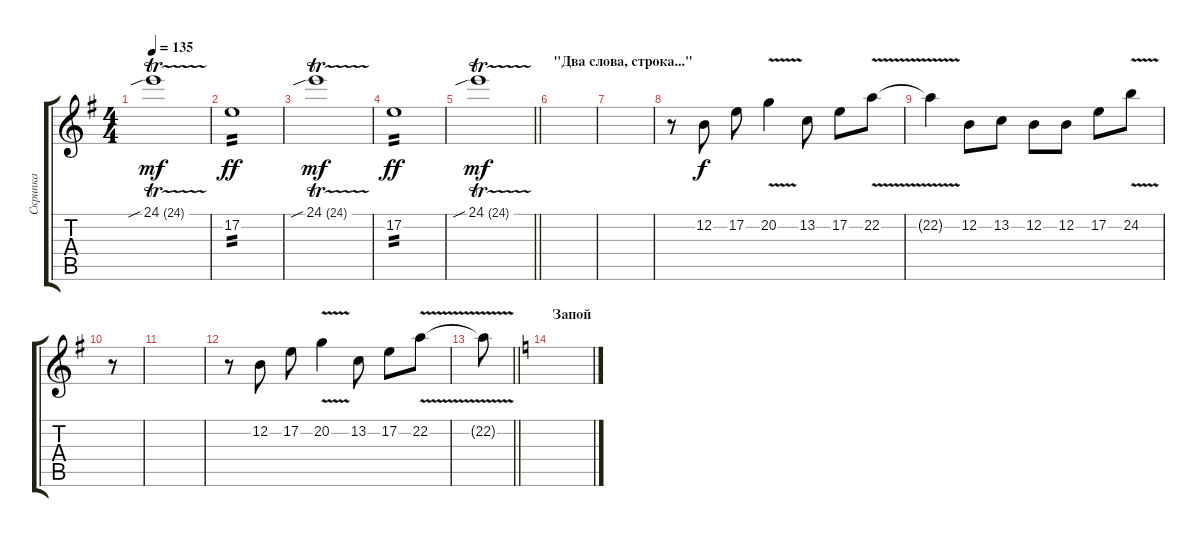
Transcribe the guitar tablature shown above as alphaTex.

\track ("Скрипка" "Скрипка") {instrument violin}
\staff {score tabs}
\tuning (E4 B3 G3 D3 A2 E2) {hide}
\ts (4 4)
\tempo 135
\clef g2
\ks eminor
24.1{tr (24 16) sib}.1{dy mf} |
17.2.1{tp 2 dy ff} |
24.1{tr (24 16) sib}.1{dy mf} |
17.2.1{tp 2 dy ff} |
\barLineRight lightlight
24.1{tr (24 16) sib}.1{dy mf} |
\section ("" "\"Два слова, строка...\"")
|
|
r.8 12.2.8{dy f} 17.2.8 20.2{v}.4 13.2.8 17.2.8 22.2{v}.8 |
22.2{t}.4 12.2.8 13.2.8 12.2.8 12.2.8 17.2.8 24.2{v}.8 |
r.8 |
|
r.8 12.2.8 17.2.8 20.2{v}.4 13.2.8 17.2.8 22.2{v}.8 |
\barLineRight lightlight
22.2{t}.8 |
\section ("" "Запой")
\ks c
